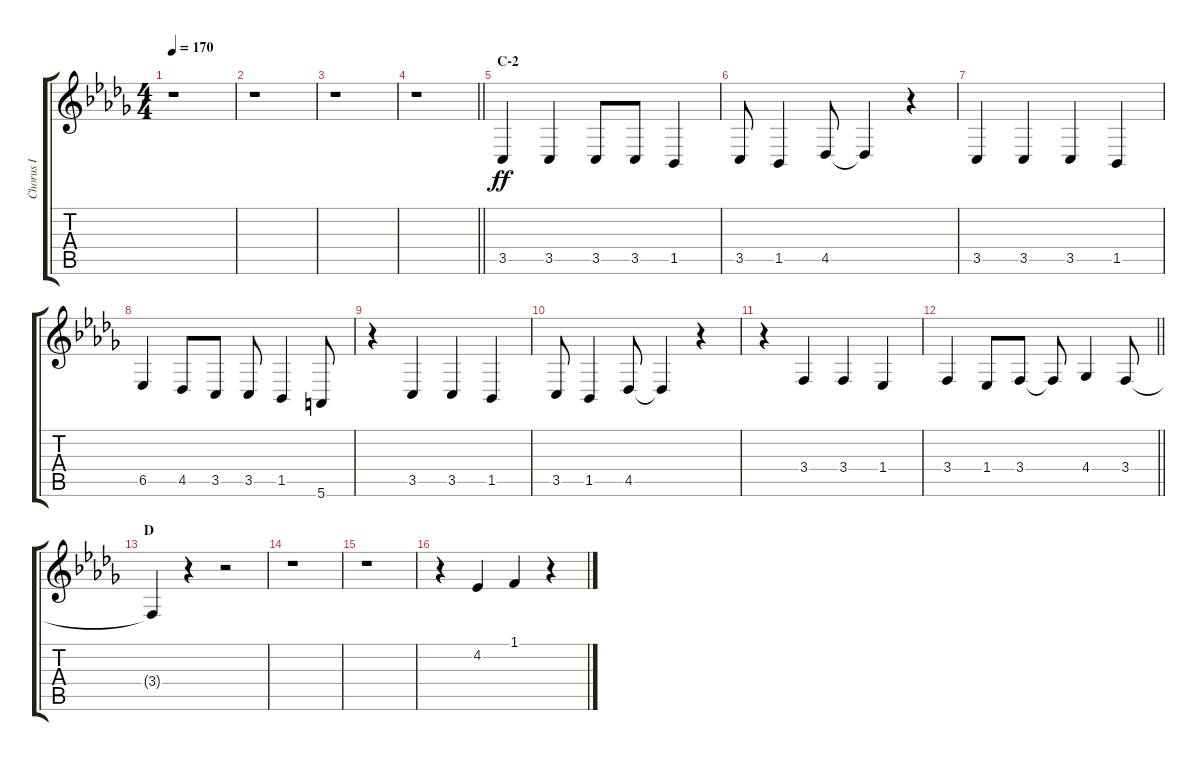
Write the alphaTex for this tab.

\track ("Chorus I" "Chorus I") {instrument voiceoohs}
\staff {score tabs}
\tuning (E4 B3 G3 D3 A2 E2) {hide}
\ts (4 4)
\tempo 170
\clef g2
\ks db
r.1{dy f} |
r.1 |
r.1 |
\barLineRight lightlight
r.1 |
\section ("" "C-2")
3.5.4{dy ff} 3.5.4 3.5.8 3.5.8 1.5.4 |
3.5.8 1.5.4 4.5.8 4.5{t}.4 r.4 |
3.5.4 3.5.4 3.5.4 1.5.4 |
6.5.4 4.5.8 3.5.8 3.5.8 1.5.4 5.6.8 |
r.4 3.5.4 3.5.4 1.5.4 |
3.5.8 1.5.4 4.5.8 4.5{t}.4 r.4 |
r.4 3.4.4 3.4.4 1.4.4 |
\barLineRight lightlight
3.4.4 1.4.8 3.4.8 3.4{t}.8 4.4.4 3.4.8 |
\section ("" "D")
3.4{t}.4 r.4 r.2 |
r.1 |
r.1 |
r.4 4.2.4 1.1.4 r.4
